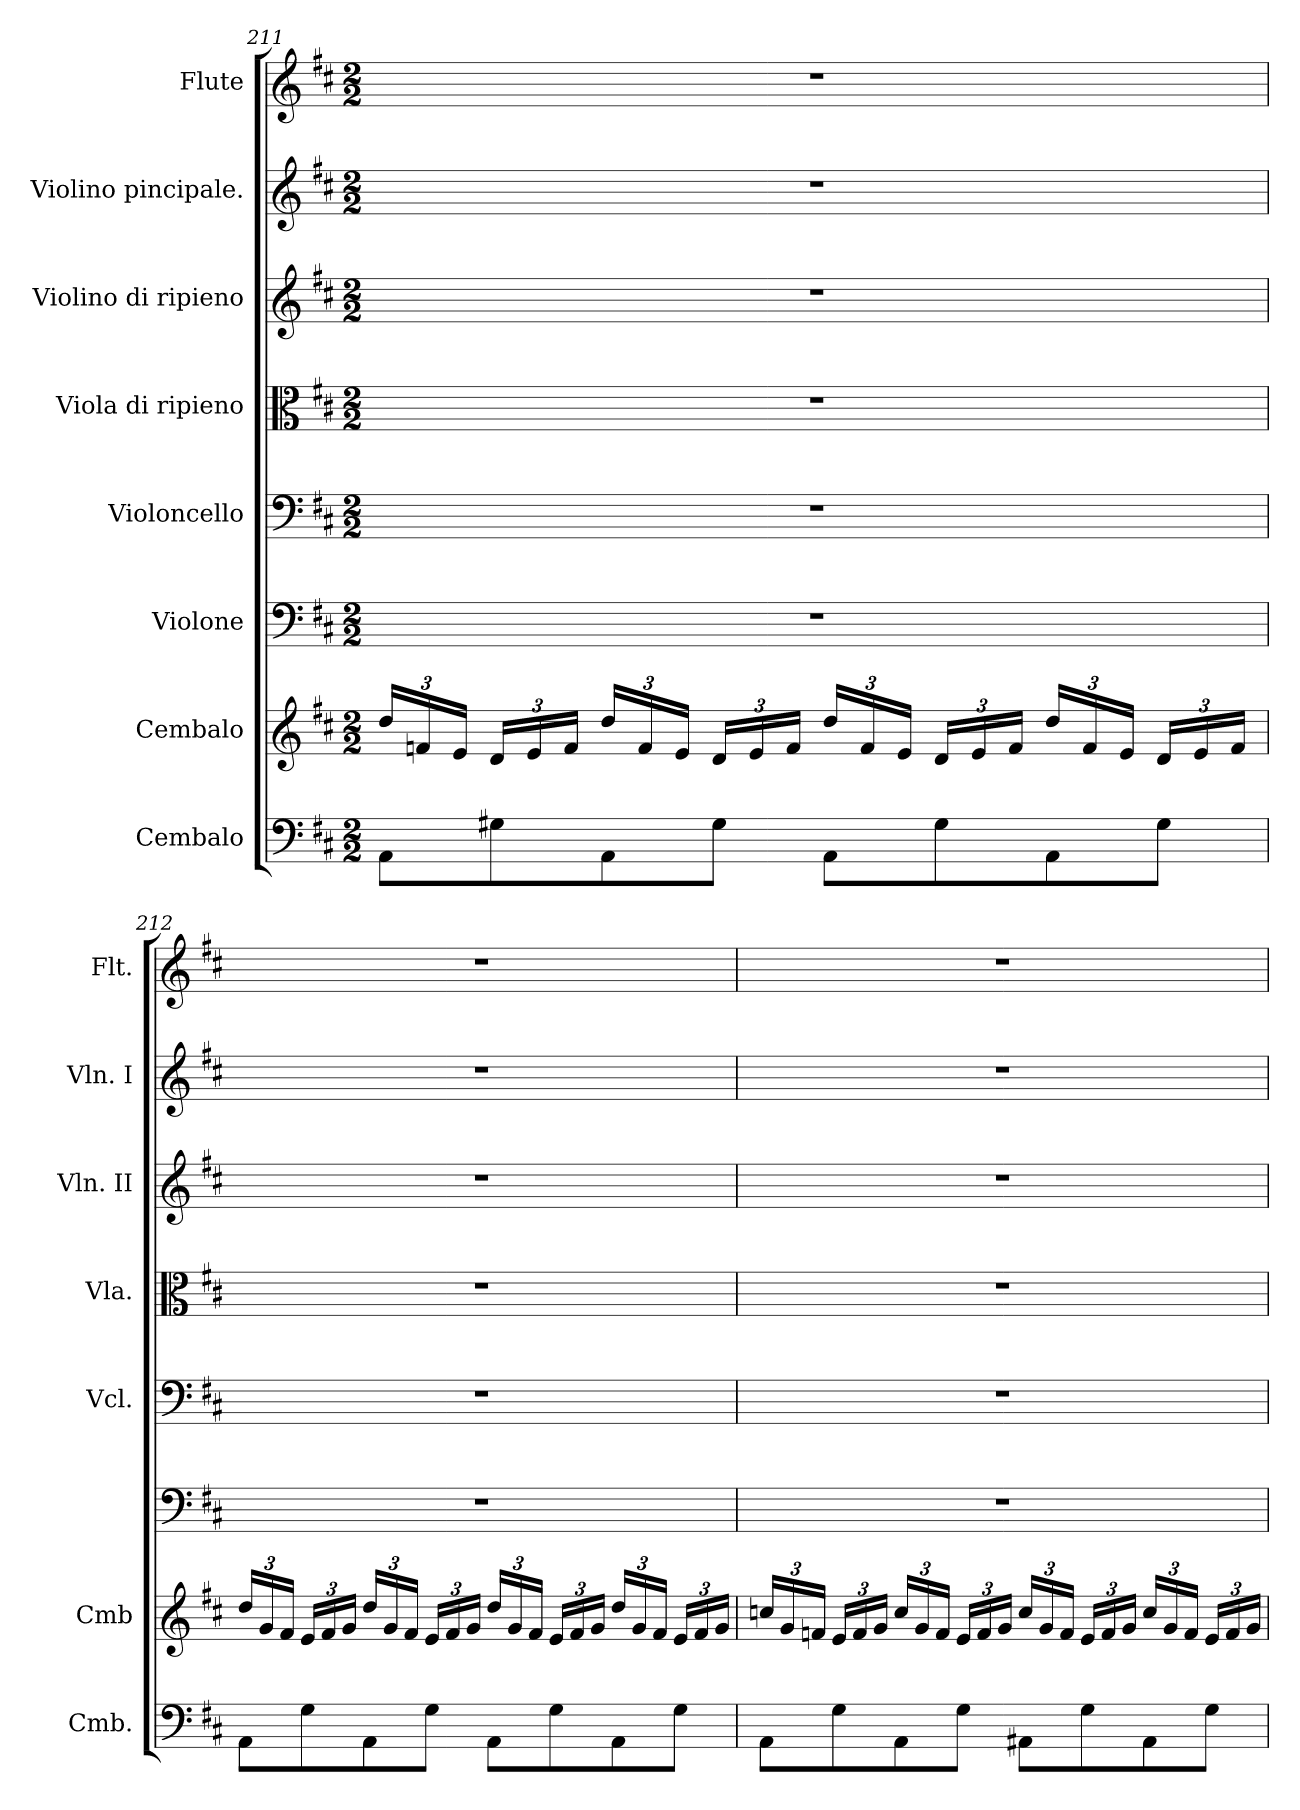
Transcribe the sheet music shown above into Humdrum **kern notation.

**kern	**kern	**kern	**kern	**kern	**kern	**kern	**kern
*part8	*part7	*part6	*part5	*part4	*part3	*part2	*part1
*staff8	*staff7	*staff6	*staff5	*staff4	*staff3	*staff2	*staff1
*I"Cembalo	*I"Cembalo	*I"Violone	*I"Violoncello	*I"Viola di ripieno	*I"Violino di ripieno	*I"Violino pincipale.	*I"Flute
*I'Cmb.	*I'Cmb	*	*I'Vcl.	*I'Vla.	*I'Vln. II	*I'Vln. I	*I'Flt.
*clefF4	*clefG2	*clefF4	*clefF4	*clefC3	*clefG2	*clefG2	*clefG2
*	*	*ITrd7c12	*	*	*	*	*
*k[f#c#]	*k[f#c#]	*k[f#c#]	*k[f#c#]	*k[f#c#]	*k[f#c#]	*k[f#c#]	*k[f#c#]
*D:	*D:	*D:	*D:	*D:	*D:	*D:	*D:
*M2/2	*M2/2	*M2/2	*M2/2	*M2/2	*M2/2	*M2/2	*M2/2
*	*Xbrackettup	*	*	*	*	*	*
=211	=211	=211	=211	=211	=211	=211	=211
8AA\L	24dd/LL	1r	1r	1r	1r	1r	1r
.	24fn/	.	.	.	.	.	.
.	24e/JJ	.	.	.	.	.	.
8G#X\	24d/LL	.	.	.	.	.	.
.	24e/	.	.	.	.	.	.
.	24f/JJ	.	.	.	.	.	.
8AA\	24dd/LL	.	.	.	.	.	.
.	24f/	.	.	.	.	.	.
.	24e/JJ	.	.	.	.	.	.
8G#\J	24d/LL	.	.	.	.	.	.
.	24e/	.	.	.	.	.	.
.	24f/JJ	.	.	.	.	.	.
8AA\L	24dd/LL	.	.	.	.	.	.
.	24f/	.	.	.	.	.	.
.	24e/JJ	.	.	.	.	.	.
8G#\	24d/LL	.	.	.	.	.	.
.	24e/	.	.	.	.	.	.
.	24f/JJ	.	.	.	.	.	.
8AA\	24dd/LL	.	.	.	.	.	.
.	24f/	.	.	.	.	.	.
.	24e/JJ	.	.	.	.	.	.
8G#\J	24d/LL	.	.	.	.	.	.
.	24e/	.	.	.	.	.	.
.	24f/JJ	.	.	.	.	.	.
=212	=212	=212	=212	=212	=212	=212	=212
8AA\L	24dd/LL	1r	1r	1r	1r	1r	1r
.	24g/	.	.	.	.	.	.
.	24f#/JJ	.	.	.	.	.	.
8G\	24e/LL	.	.	.	.	.	.
.	24f#/	.	.	.	.	.	.
.	24g/JJ	.	.	.	.	.	.
8AA\	24dd/LL	.	.	.	.	.	.
.	24g/	.	.	.	.	.	.
.	24f#/JJ	.	.	.	.	.	.
8G\J	24e/LL	.	.	.	.	.	.
.	24f#/	.	.	.	.	.	.
.	24g/JJ	.	.	.	.	.	.
8AA\L	24dd/LL	.	.	.	.	.	.
.	24g/	.	.	.	.	.	.
.	24f#/JJ	.	.	.	.	.	.
8G\	24e/LL	.	.	.	.	.	.
.	24f#/	.	.	.	.	.	.
.	24g/JJ	.	.	.	.	.	.
8AA\	24dd/LL	.	.	.	.	.	.
.	24g/	.	.	.	.	.	.
.	24f#/JJ	.	.	.	.	.	.
8G\J	24e/LL	.	.	.	.	.	.
.	24f#/	.	.	.	.	.	.
.	24g/JJ	.	.	.	.	.	.
!!LO:LB:g=z
=213	=213	=213	=213	=213	=213	=213	=213
8AA\L	24ccn/LL	1r	1r	1r	1r	1r	1r
.	24g/	.	.	.	.	.	.
.	24fn/JJ	.	.	.	.	.	.
8G\	24e/LL	.	.	.	.	.	.
.	24f/	.	.	.	.	.	.
.	24g/JJ	.	.	.	.	.	.
8AA\	24cc/LL	.	.	.	.	.	.
.	24g/	.	.	.	.	.	.
.	24f/JJ	.	.	.	.	.	.
8G\J	24e/LL	.	.	.	.	.	.
.	24f/	.	.	.	.	.	.
.	24g/JJ	.	.	.	.	.	.
8AA#X\L	24cc/LL	.	.	.	.	.	.
.	24g/	.	.	.	.	.	.
.	24f/JJ	.	.	.	.	.	.
8G\	24e/LL	.	.	.	.	.	.
.	24f/	.	.	.	.	.	.
.	24g/JJ	.	.	.	.	.	.
8AA#\	24cc/LL	.	.	.	.	.	.
.	24g/	.	.	.	.	.	.
.	24f/JJ	.	.	.	.	.	.
8G\J	24e/LL	.	.	.	.	.	.
.	24f/	.	.	.	.	.	.
.	24g/JJ	.	.	.	.	.	.
=	=	=	=	=	=	=	=
*-	*-	*-	*-	*-	*-	*-	*-
